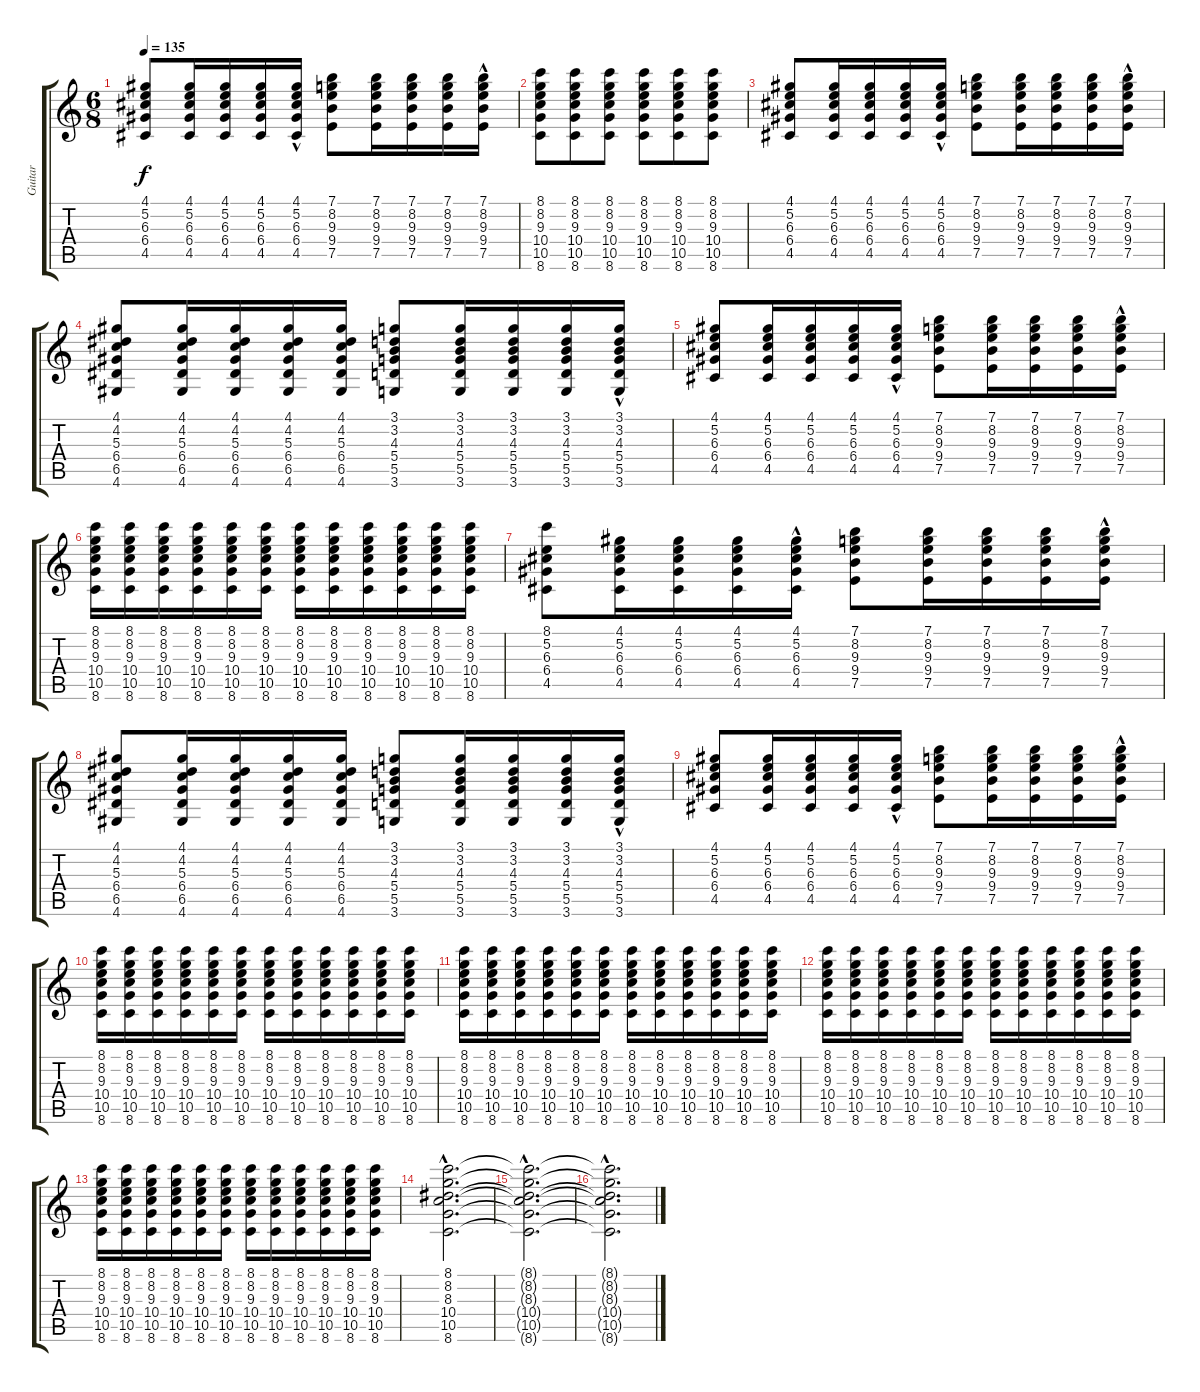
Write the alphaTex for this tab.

\track ("Guitar" "Guitar") {instrument overdrivenguitar}
\staff {score tabs}
\tuning (E4 B3 G3 D3 A2 E2) {hide}
\ts (6 8)
\tempo 135
\clef g2
\ks c
(4.1 5.2 6.3 6.4 4.5).8{dy f} (4.1 5.2 6.3 6.4 4.5).16 (4.1 5.2 6.3 6.4 4.5).16 (4.1 5.2 6.3 6.4 4.5).16 (4.1{hac} 5.2 6.3 6.4 4.5).16 (7.1 8.2 9.3 9.4 7.5).8 (7.1 8.2 9.3 9.4 7.5).16 (7.1 8.2 9.3 9.4 7.5).16 (7.1 8.2 9.3 9.4 7.5).16 (7.1{hac} 8.2{hac} 9.3 9.4 7.5).16 |
(8.1 8.2 9.3 10.4 10.5 8.6).8 (8.1 8.2 9.3 10.4 10.5 8.6).8 (8.1 8.2 9.3 10.4 10.5 8.6).8 (8.1 8.2 9.3 10.4 10.5 8.6).8 (8.1 8.2 9.3 10.4 10.5 8.6).8 (8.1 8.2 9.3 10.4 10.5 8.6).8 |
(4.1 5.2 6.3 6.4 4.5).8 (4.1 5.2 6.3 6.4 4.5).16 (4.1 5.2 6.3 6.4 4.5).16 (4.1 5.2 6.3 6.4 4.5).16 (4.1{hac} 5.2 6.3 6.4 4.5).16 (7.1 8.2 9.3 9.4 7.5).8 (7.1 8.2 9.3 9.4 7.5).16 (7.1 8.2 9.3 9.4 7.5).16 (7.1 8.2 9.3 9.4 7.5).16 (7.1{hac} 8.2{hac} 9.3 9.4 7.5).16 |
(4.1 4.2 5.3 6.4 6.5 4.6).8 (4.1 4.2 5.3 6.4 6.5 4.6).16 (4.1 4.2 5.3 6.4 6.5 4.6).16 (4.1 4.2 5.3 6.4 6.5 4.6).16 (4.1 4.2 5.3 6.4 6.5 4.6).16 (3.1 3.2 4.3 5.4 5.5 3.6).8 (3.1 3.2 4.3 5.4 5.5 3.6).16 (3.1 3.2 4.3 5.4 5.5 3.6).16 (3.1 3.2 4.3 5.4 5.5 3.6).16 (3.1{hac} 3.2 4.3 5.4 5.5 3.6).16 |
(4.1 5.2 6.3 6.4 4.5).8 (4.1 5.2 6.3 6.4 4.5).16 (4.1 5.2 6.3 6.4 4.5).16 (4.1 5.2 6.3 6.4 4.5).16 (4.1{hac} 5.2 6.3 6.4 4.5).16 (7.1 8.2 9.3 9.4 7.5).8 (7.1 8.2 9.3 9.4 7.5).16 (7.1 8.2 9.3 9.4 7.5).16 (7.1 8.2 9.3 9.4 7.5).16 (7.1{hac} 8.2{hac} 9.3 9.4 7.5).16 |
(8.1 8.2 9.3 10.4 10.5 8.6).16 (8.1 8.2 9.3 10.4 10.5 8.6).16 (8.1 8.2 9.3 10.4 10.5 8.6).16 (8.1 8.2 9.3 10.4 10.5 8.6).16 (8.1 8.2 9.3 10.4 10.5 8.6).16 (8.1 8.2 9.3 10.4 10.5 8.6).16 (8.1 8.2 9.3 10.4 10.5 8.6).16 (8.1 8.2 9.3 10.4 10.5 8.6).16 (8.1 8.2 9.3 10.4 10.5 8.6).16 (8.1 8.2 9.3 10.4 10.5 8.6).16 (8.1 8.2 9.3 10.4 10.5 8.6).16 (8.1 8.2 9.3 10.4 10.5 8.6).16 |
(8.1 5.2 6.3 6.4 4.5).8 (4.1 5.2 6.3 6.4 4.5).16 (4.1 5.2 6.3 6.4 4.5).16 (4.1 5.2 6.3 6.4 4.5).16 (4.1{hac} 5.2 6.3 6.4 4.5).16 (7.1 8.2 9.3 9.4 7.5).8 (7.1 8.2 9.3 9.4 7.5).16 (7.1 8.2 9.3 9.4 7.5).16 (7.1 8.2 9.3 9.4 7.5).16 (7.1{hac} 8.2{hac} 9.3 9.4 7.5).16 |
(4.1 4.2 5.3 6.4 6.5 4.6).8 (4.1 4.2 5.3 6.4 6.5 4.6).16 (4.1 4.2 5.3 6.4 6.5 4.6).16 (4.1 4.2 5.3 6.4 6.5 4.6).16 (4.1 4.2 5.3 6.4 6.5 4.6).16 (3.1 3.2 4.3 5.4 5.5 3.6).8 (3.1 3.2 4.3 5.4 5.5 3.6).16 (3.1 3.2 4.3 5.4 5.5 3.6).16 (3.1 3.2 4.3 5.4 5.5 3.6).16 (3.1{hac} 3.2 4.3 5.4 5.5 3.6).16 |
(4.1 5.2 6.3 6.4 4.5).8 (4.1 5.2 6.3 6.4 4.5).16 (4.1 5.2 6.3 6.4 4.5).16 (4.1 5.2 6.3 6.4 4.5).16 (4.1{hac} 5.2 6.3 6.4 4.5).16 (7.1 8.2 9.3 9.4 7.5).8 (7.1 8.2 9.3 9.4 7.5).16 (7.1 8.2 9.3 9.4 7.5).16 (7.1 8.2 9.3 9.4 7.5).16 (7.1{hac} 8.2{hac} 9.3 9.4 7.5).16 |
(8.1 8.2 9.3 10.4 10.5 8.6).16 (8.1 8.2 9.3 10.4 10.5 8.6).16 (8.1 8.2 9.3 10.4 10.5 8.6).16 (8.1 8.2 9.3 10.4 10.5 8.6).16 (8.1 8.2 9.3 10.4 10.5 8.6).16 (8.1 8.2 9.3 10.4 10.5 8.6).16 (8.1 8.2 9.3 10.4 10.5 8.6).16 (8.1 8.2 9.3 10.4 10.5 8.6).16 (8.1 8.2 9.3 10.4 10.5 8.6).16 (8.1 8.2 9.3 10.4 10.5 8.6).16 (8.1 8.2 9.3 10.4 10.5 8.6).16 (8.1 8.2 9.3 10.4 10.5 8.6).16 |
(8.1 8.2 9.3 10.4 10.5 8.6).16 (8.1 8.2 9.3 10.4 10.5 8.6).16 (8.1 8.2 9.3 10.4 10.5 8.6).16 (8.1 8.2 9.3 10.4 10.5 8.6).16 (8.1 8.2 9.3 10.4 10.5 8.6).16 (8.1 8.2 9.3 10.4 10.5 8.6).16 (8.1 8.2 9.3 10.4 10.5 8.6).16 (8.1 8.2 9.3 10.4 10.5 8.6).16 (8.1 8.2 9.3 10.4 10.5 8.6).16 (8.1 8.2 9.3 10.4 10.5 8.6).16 (8.1 8.2 9.3 10.4 10.5 8.6).16 (8.1 8.2 9.3 10.4 10.5 8.6).16 |
(8.1 8.2 9.3 10.4 10.5 8.6).16 (8.1 8.2 9.3 10.4 10.5 8.6).16 (8.1 8.2 9.3 10.4 10.5 8.6).16 (8.1 8.2 9.3 10.4 10.5 8.6).16 (8.1 8.2 9.3 10.4 10.5 8.6).16 (8.1 8.2 9.3 10.4 10.5 8.6).16 (8.1 8.2 9.3 10.4 10.5 8.6).16 (8.1 8.2 9.3 10.4 10.5 8.6).16 (8.1 8.2 9.3 10.4 10.5 8.6).16 (8.1 8.2 9.3 10.4 10.5 8.6).16 (8.1 8.2 9.3 10.4 10.5 8.6).16 (8.1 8.2 9.3 10.4 10.5 8.6).16 |
(8.1 8.2 9.3 10.4 10.5 8.6).16 (8.1 8.2 9.3 10.4 10.5 8.6).16 (8.1 8.2 9.3 10.4 10.5 8.6).16 (8.1 8.2 9.3 10.4 10.5 8.6).16 (8.1 8.2 9.3 10.4 10.5 8.6).16 (8.1 8.2 9.3 10.4 10.5 8.6).16 (8.1 8.2 9.3 10.4 10.5 8.6).16 (8.1 8.2 9.3 10.4 10.5 8.6).16 (8.1 8.2 9.3 10.4 10.5 8.6).16 (8.1 8.2 9.3 10.4 10.5 8.6).16 (8.1 8.2 9.3 10.4 10.5 8.6).16 (8.1 8.2 9.3 10.4 10.5 8.6).16 |
(8.1{hac} 8.2{hac} 8.3{hac} 10.4{hac} 10.5{hac} 8.6{hac}).2{d} |
(8.1{hac t} 8.2{hac t} 8.3{hac t} 10.4{hac t} 10.5{hac t} 8.6{hac t}).2{d} |
(8.1{hac t} 8.2{hac t} 8.3{hac t} 10.4{hac t} 10.5{hac t} 8.6{hac t}).2{d}
